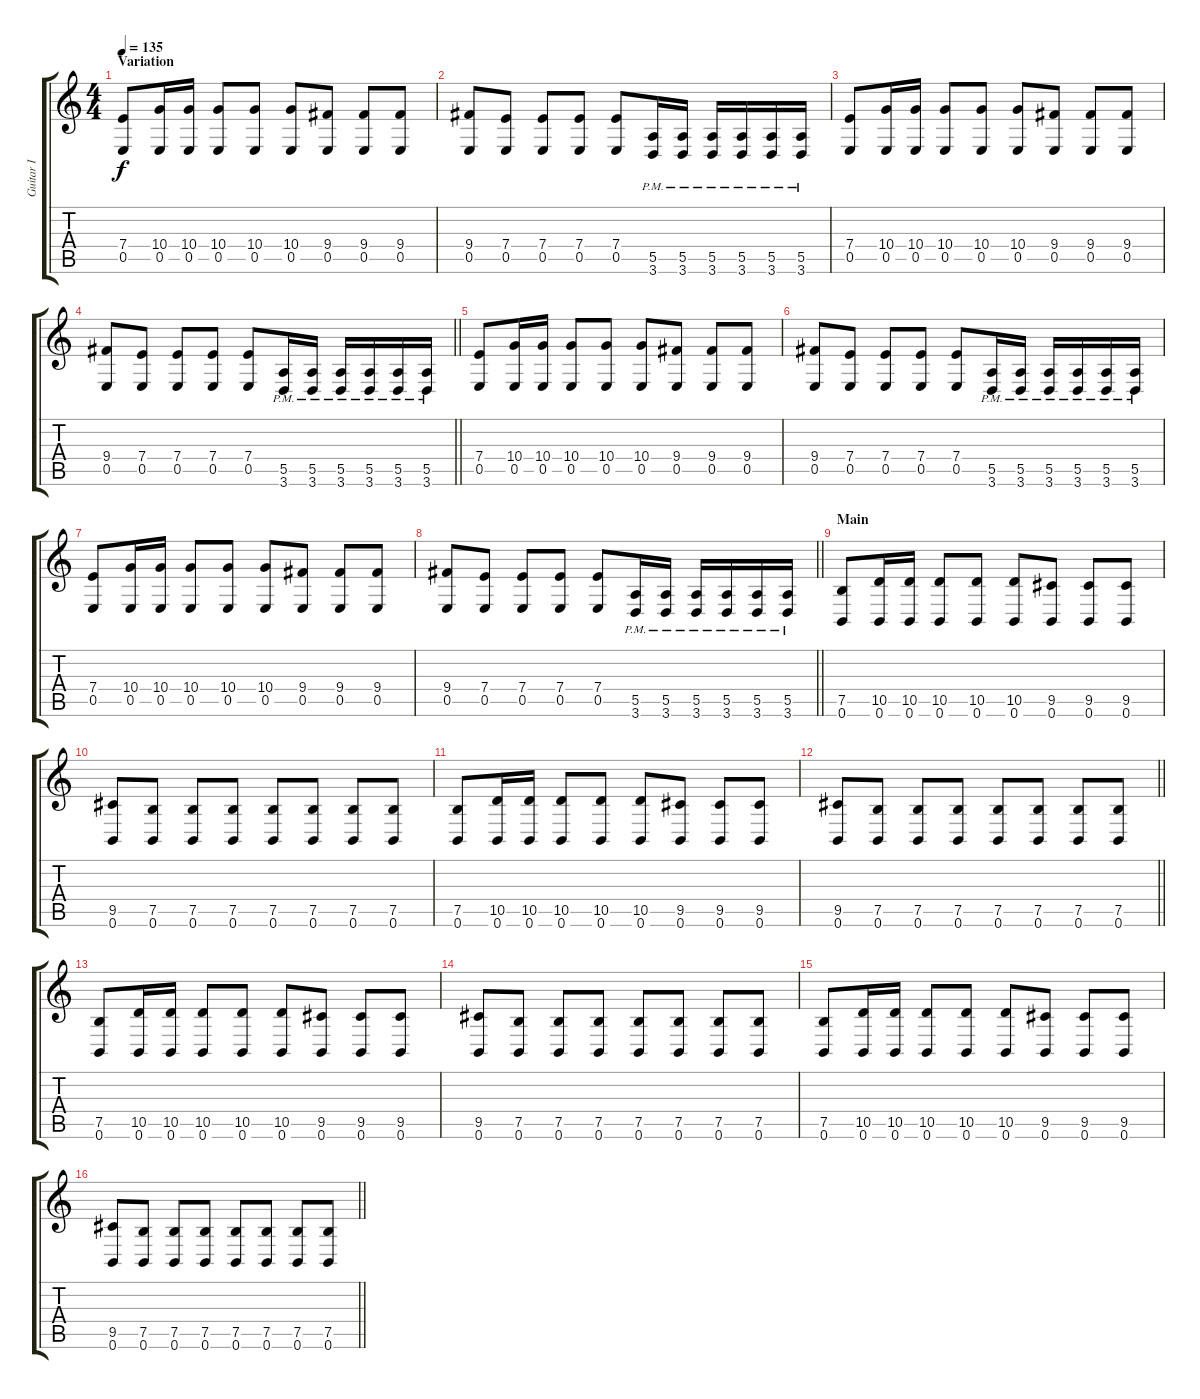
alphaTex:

\track ("Guitar I" "Guitar I") {instrument distortionguitar}
\staff {score tabs}
\tuning (B3 Gb3 D3 A2 E2 B1) {hide}
\ts (4 4)
\section ("" "Variation")
\tempo 135
\clef g2
\ks c
(7.4 0.5).8{dy f} (10.4 0.5).16 (10.4 0.5).16 (10.4 0.5).8 (10.4 0.5).8 (10.4 0.5).8 (9.4 0.5).8 (9.4 0.5).8 (9.4 0.5).8 |
(9.4 0.5).8 (7.4 0.5).8 (7.4 0.5).8 (7.4 0.5).8 (7.4 0.5).8 (5.5{pm} 3.6{pm}).16 (5.5{pm} 3.6{pm}).16 (5.5{pm} 3.6{pm}).16 (5.5{pm} 3.6{pm}).16 (5.5{pm} 3.6{pm}).16 (5.5{pm} 3.6{pm}).16 |
(7.4 0.5).8 (10.4 0.5).16 (10.4 0.5).16 (10.4 0.5).8 (10.4 0.5).8 (10.4 0.5).8 (9.4 0.5).8 (9.4 0.5).8 (9.4 0.5).8 |
\barLineRight lightlight
(9.4 0.5).8 (7.4 0.5).8 (7.4 0.5).8 (7.4 0.5).8 (7.4 0.5).8 (5.5{pm} 3.6{pm}).16 (5.5{pm} 3.6{pm}).16 (5.5{pm} 3.6{pm}).16 (5.5{pm} 3.6{pm}).16 (5.5{pm} 3.6{pm}).16 (5.5{pm} 3.6{pm}).16 |
\section ("" "")
(7.4 0.5).8 (10.4 0.5).16 (10.4 0.5).16 (10.4 0.5).8 (10.4 0.5).8 (10.4 0.5).8 (9.4 0.5).8 (9.4 0.5).8 (9.4 0.5).8 |
(9.4 0.5).8 (7.4 0.5).8 (7.4 0.5).8 (7.4 0.5).8 (7.4 0.5).8 (5.5{pm} 3.6{pm}).16 (5.5{pm} 3.6{pm}).16 (5.5{pm} 3.6{pm}).16 (5.5{pm} 3.6{pm}).16 (5.5{pm} 3.6{pm}).16 (5.5{pm} 3.6{pm}).16 |
(7.4 0.5).8 (10.4 0.5).16 (10.4 0.5).16 (10.4 0.5).8 (10.4 0.5).8 (10.4 0.5).8 (9.4 0.5).8 (9.4 0.5).8 (9.4 0.5).8 |
\barLineRight lightlight
(9.4 0.5).8 (7.4 0.5).8 (7.4 0.5).8 (7.4 0.5).8 (7.4 0.5).8 (5.5{pm} 3.6{pm}).16 (5.5{pm} 3.6{pm}).16 (5.5{pm} 3.6{pm}).16 (5.5{pm} 3.6{pm}).16 (5.5{pm} 3.6{pm}).16 (5.5{pm} 3.6{pm}).16 |
\section ("" "Main")
(7.5 0.6).8 (10.5 0.6).16 (10.5 0.6).16 (10.5 0.6).8 (10.5 0.6).8 (10.5 0.6).8 (9.5 0.6).8 (9.5 0.6).8 (9.5 0.6).8 |
(9.5 0.6).8 (7.5 0.6).8 (7.5 0.6).8 (7.5 0.6).8 (7.5 0.6).8 (7.5 0.6).8 (7.5 0.6).8 (7.5 0.6).8 |
(7.5 0.6).8 (10.5 0.6).16 (10.5 0.6).16 (10.5 0.6).8 (10.5 0.6).8 (10.5 0.6).8 (9.5 0.6).8 (9.5 0.6).8 (9.5 0.6).8 |
\barLineRight lightlight
(9.5 0.6).8 (7.5 0.6).8 (7.5 0.6).8 (7.5 0.6).8 (7.5 0.6).8 (7.5 0.6).8 (7.5 0.6).8 (7.5 0.6).8 |
\section ("" "")
(7.5 0.6).8 (10.5 0.6).16 (10.5 0.6).16 (10.5 0.6).8 (10.5 0.6).8 (10.5 0.6).8 (9.5 0.6).8 (9.5 0.6).8 (9.5 0.6).8 |
(9.5 0.6).8 (7.5 0.6).8 (7.5 0.6).8 (7.5 0.6).8 (7.5 0.6).8 (7.5 0.6).8 (7.5 0.6).8 (7.5 0.6).8 |
(7.5 0.6).8 (10.5 0.6).16 (10.5 0.6).16 (10.5 0.6).8 (10.5 0.6).8 (10.5 0.6).8 (9.5 0.6).8 (9.5 0.6).8 (9.5 0.6).8 |
\barLineRight lightlight
(9.5 0.6).8 (7.5 0.6).8 (7.5 0.6).8 (7.5 0.6).8 (7.5 0.6).8 (7.5 0.6).8 (7.5 0.6).8 (7.5 0.6).8
